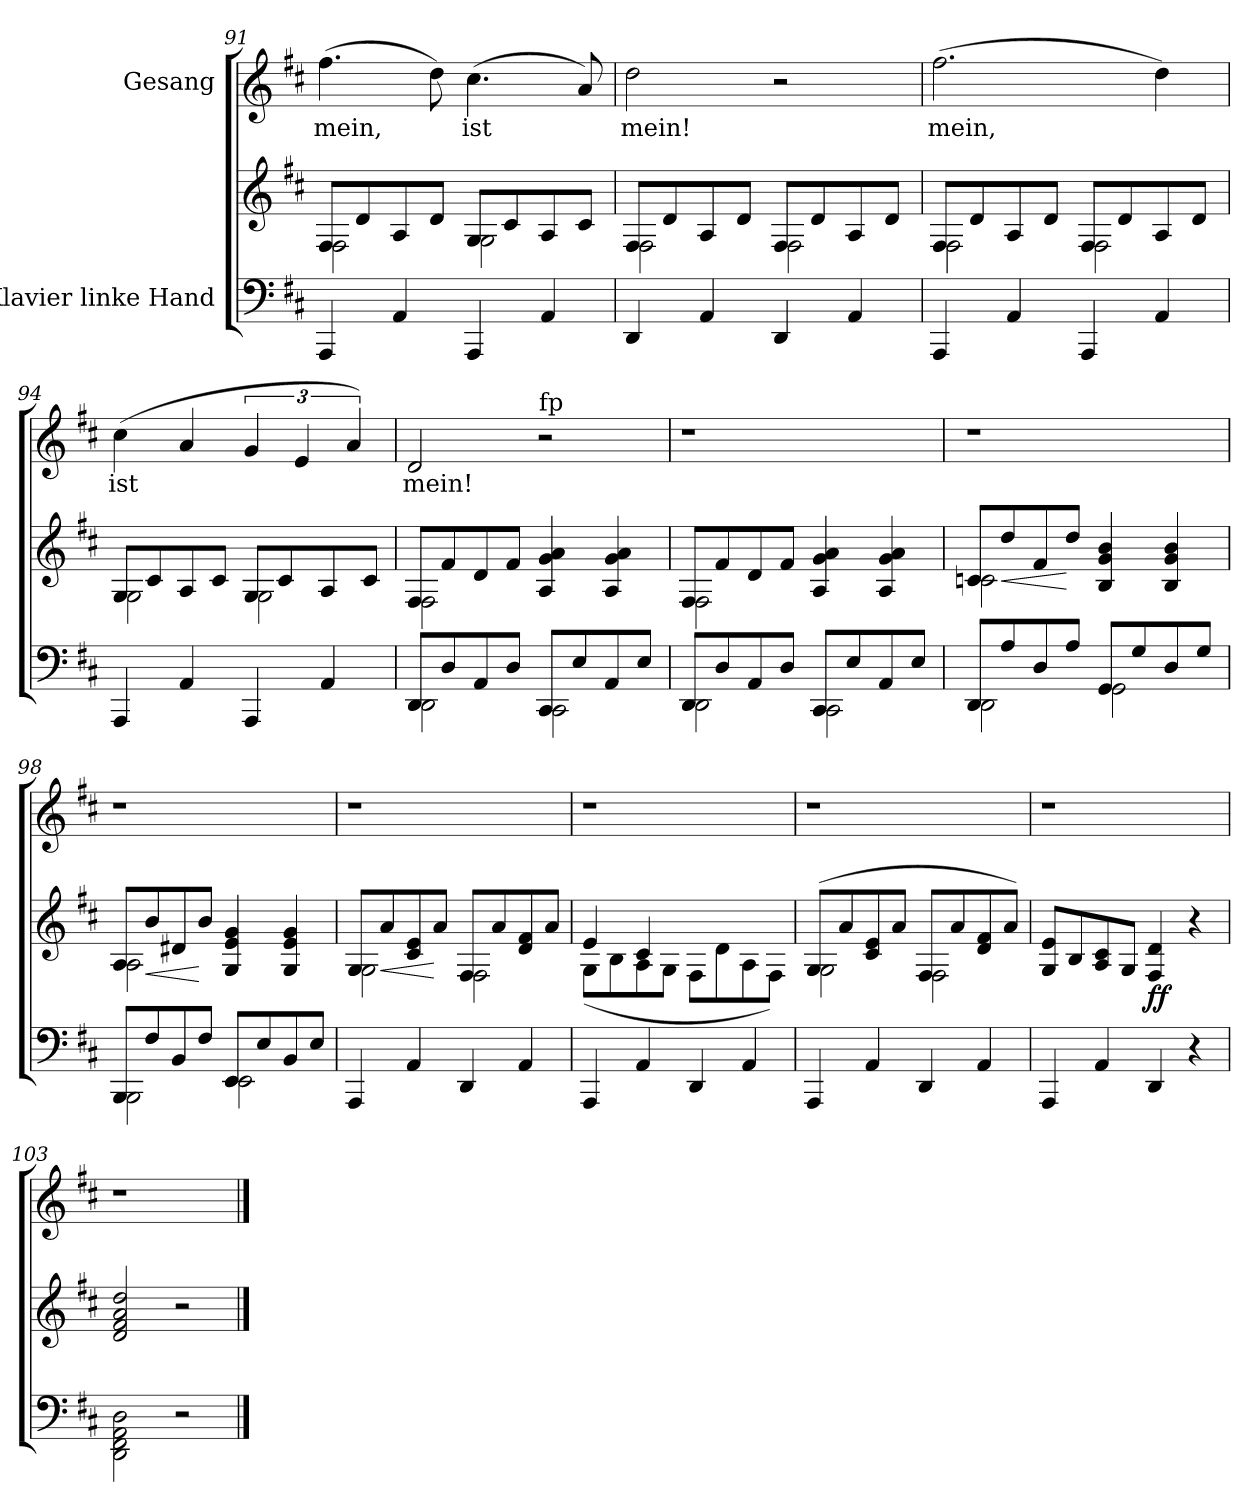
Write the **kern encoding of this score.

**kern	**kern	**dynam	**kern	**text
*part2	*part2	*part2	*part1	*part1
*staff3	*staff2	*staff2/3	*staff1	*staff1
*I"Klavier linke Hand	*	*	*I"Gesang	*
*clefF4	*clefG2	*	*clefG2	*
*k[f#c#]	*k[f#c#]	*	*k[f#c#]	*
=91	=91	=91	=91	=91
*	*^	*	*	*
!	!	!	!	!	!LO:LY:b
4AAA/	8F#/L	2F#\	.	(4.ff#\	mein,
.	8d/	.	.	.	.
4AA/	8A/	.	.	.	.
.	8d/J	.	.	8dd\)	.
!	!	!	!	!	!LO:LY:b
4AAA/	8G/L	2G\	.	(4.cc#\	ist
.	8c#/	.	.	.	.
4AA/	8A/	.	.	.	.
.	8c#/J	.	.	8a/)	.
!!LO:LB:g=z
=92	=92	=92	=92	=92	=92
!	!	!	!	!	!LO:LY:b
4DD/	8F#/L	2F#\	.	2dd\	mein!
.	8d/	.	.	.	.
4AA/	8A/	.	.	.	.
.	8d/J	.	.	.	.
4DD/	8F#/L	2F#\	.	2r	.
.	8d/	.	.	.	.
4AA/	8A/	.	.	.	.
.	8d/J	.	.	.	.
!!LO:LB:g=z
=93	=93	=93	=93	=93	=93
!	!	!	!	!	!LO:LY:b
4AAA/	8F#/L	2F#\	.	(2.ff#\	mein,
.	8d/	.	.	.	.
4AA/	8A/	.	.	.	.
.	8d/J	.	.	.	.
4AAA/	8F#/L	2F#\	.	.	.
.	8d/	.	.	.	.
4AA/	8A/	.	.	4dd\)	.
.	8d/J	.	.	.	.
=94	=94	=94	=94	=94	=94
!	!	!	!	!	!LO:LY:b
4AAA/	8G/L	2G\	.	(4cc#\	ist
.	8c#/	.	.	.	.
4AA/	8A/	.	.	4a/	.
.	8c#/J	.	.	.	.
4AAA/	8G/L	2G\	.	6g/	.
.	8c#/	.	.	.	.
.	.	.	.	6e/	.
4AA/	8A/	.	.	.	.
.	.	.	.	6a/)	.
.	8c#/J	.	.	.	.
=95	=95	=95	=95	=95	=95
*^	*	*	*	*	*
!	!	!	!	!	!	!LO:LY:b
8DD/L	2DD\	8F#/L	2F#\	.	2d/	mein!
8D/	.	8f#/	.	.	.	.
8AA/	.	8d/	.	.	.	.
8D/J	.	8f#/J	.	.	.	.
!	!	!	!	!	!LO:TX:a:t=fp	!
8CC#/L	2CC#\	4A/ 4g/ 4a/	2ryy	.	2r	.
8E/	.	.	.	.	.	.
8AA/	.	4A/ 4g/ 4a/	.	.	.	.
8E/J	.	.	.	.	.	.
!!LO:LB:g=z
=96	=96	=96	=96	=96	=96	=96
8DD/L	2DD\	8F#/L	2F#\	.	1r	.
8D/	.	8f#/	.	.	.	.
8AA/	.	8d/	.	.	.	.
8D/J	.	8f#/J	.	.	.	.
8CC#/L	2CC#\	4A/ 4g/ 4a/	2ryy	.	.	.
8E/	.	.	.	.	.	.
8AA/	.	4A/ 4g/ 4a/	.	.	.	.
8E/J	.	.	.	.	.	.
=97	=97	=97	=97	=97	=97	=97
8DD/L	2DD\	8cn/L	2c\	.	1r	.
!	!	!	!	!LO:HP:b	!	!
8A/	.	8dd/	.	<	.	.
8D/	.	8f#/	.	.	.	.
8A/J	.	8dd/J	.	[	.	.
8GG/L	2GG\	4B/ 4g/ 4b/	2ryy	.	.	.
8G/	.	.	.	.	.	.
8D/	.	4B/ 4g/ 4b/	.	.	.	.
8G/J	.	.	.	.	.	.
=98	=98	=98	=98	=98	=98	=98
8BBB/L	2BBB\	8A/L	2A\	.	1r	.
!	!	!	!	!LO:HP:b	!	!
8F#/	.	8b/	.	<	.	.
8BB/	.	8d#X/	.	.	.	.
8F#/J	.	8b/J	.	[	.	.
8EE/L	2EE\	4G/ 4e/ 4g/	2ryy	.	.	.
8E/	.	.	.	.	.	.
8BB/	.	4G/ 4e/ 4g/	.	.	.	.
8E/J	.	.	.	.	.	.
*v	*v	*	*	*	*	*
!!LO:LB:g=z
=99	=99	=99	=99	=99	=99
4AAA/	8G/L	2G\	.	1r	.
!	!	!	!LO:HP:b	!	!
.	8a/	.	<	.	.
4AA/	8c#/ 8e/	.	.	.	.
.	8a/J	.	[	.	.
4DD/	8F#/L	2F#\	.	.	.
.	8a/	.	.	.	.
4AA/	8d/ 8f#/	.	.	.	.
.	8a/J	.	.	.	.
=100	=100	=100	=100	=100	=100
4AAA/	4e/	(8G\L	.	1r	.
.	.	8B\	.	.	.
4AA/	4c#/	8A\	.	.	.
.	.	8G\J	.	.	.
4DD/	2ryy	8F#\L	.	.	.
.	.	8d\	.	.	.
4AA/	.	8A\	.	.	.
.	.	8F#\J)	.	.	.
=101	=101	=101	=101	=101	=101
4AAA/	(8G/L	2G\	.	1r	.
.	8a/	.	.	.	.
4AA/	8c#/ 8e/	.	.	.	.
.	8a/J	.	.	.	.
4DD/	8F#/L	2F#\	.	.	.
.	8a/	.	.	.	.
4AA/	8d/ 8f#/	.	.	.	.
.	8a/J)	.	.	.	.
*	*v	*v	*	*	*
!!LO:PB:g=z
=102	=102	=102	=102	=102
4AAA/	8G/ 8e/L	.	1r	.
.	8B/	.	.	.
4AA/	8A/ 8c#/	.	.	.
.	8G/J	.	.	.
!	!	!LO:DY:b	!	!
4DD/	4F#/ 4d/	ff	.	.
4r	4r	.	.	.
=103	=103	=103	=103	=103
*^	*	*	*	*
1ryy	2DD\ 2FF#\ 2AA\ 2D\	2d/ 2f#/ 2a/ 2dd/	.	1r	.
.	2r	2r	.	.	.
*v	*v	*	*	*	*
==	==	==	==	==
*-	*-	*-	*-	*-
